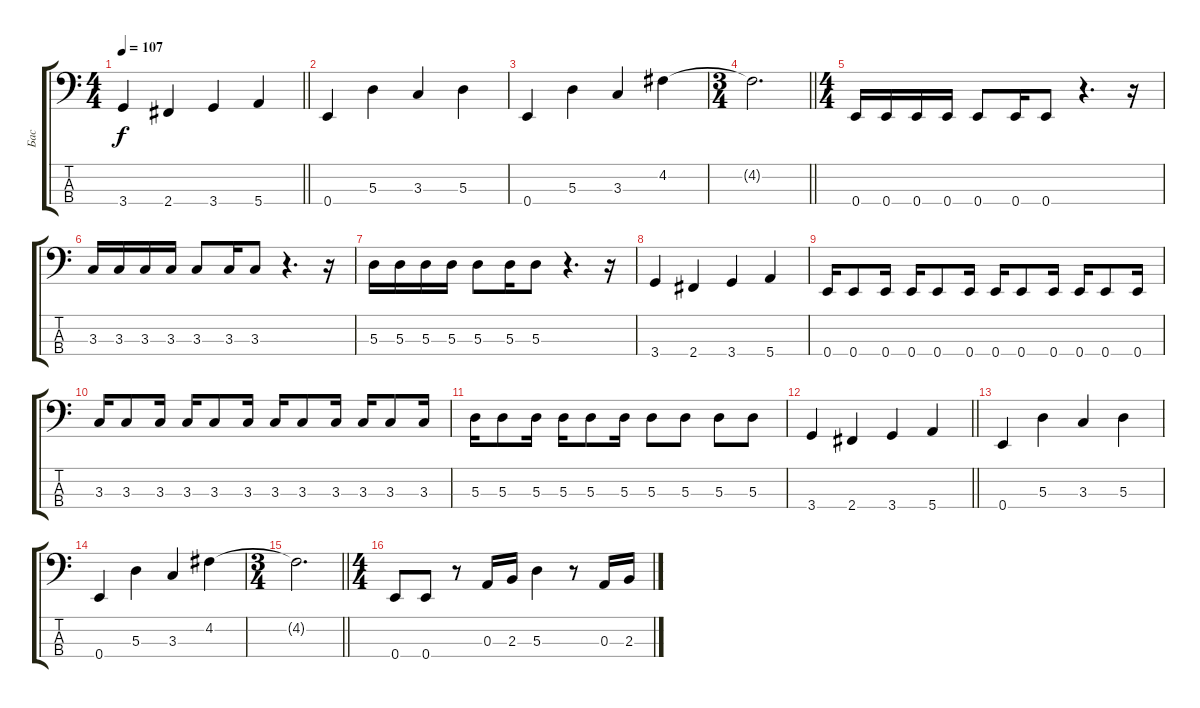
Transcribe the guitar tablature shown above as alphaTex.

\track ("Бас" "Бас") {instrument electricbassfinger}
\staff {score tabs}
\tuning (G2 D2 A1 E1) {hide}
\ts (4 4)
\tempo 107
\clef f4
\barLineRight lightlight
\ks c
3.4.4{dy f} 2.4.4 3.4.4 5.4.4 |
\section ("" "")
0.4.4 5.3.4 3.3.4 5.3.4 |
0.4.4 5.3.4 3.3.4 4.2.4 |
\ts (3 4)
\barLineRight lightlight
4.2{t}.2{d} |
\ts (4 4)
\section ("" "")
0.4.16 0.4.16 0.4.16 0.4.16 0.4.8 0.4.16 0.4.8 r.4{d} r.16 |
3.3.16 3.3.16 3.3.16 3.3.16 3.3.8 3.3.16 3.3.8 r.4{d} r.16 |
5.3.16 5.3.16 5.3.16 5.3.16 5.3.8 5.3.16 5.3.8 r.4{d} r.16 |
3.4.4 2.4.4 3.4.4 5.4.4 |
0.4.16 0.4.8 0.4.16 0.4.16 0.4.8 0.4.16 0.4.16 0.4.8 0.4.16 0.4.16 0.4.8 0.4.16 |
3.3.16 3.3.8 3.3.16 3.3.16 3.3.8 3.3.16 3.3.16 3.3.8 3.3.16 3.3.16 3.3.8 3.3.16 |
5.3.16 5.3.8 5.3.16 5.3.16 5.3.8 5.3.16 5.3.8 5.3.8 5.3.8 5.3.8 |
\barLineRight lightlight
3.4.4 2.4.4 3.4.4 5.4.4 |
\section ("" "")
0.4.4 5.3.4 3.3.4 5.3.4 |
0.4.4 5.3.4 3.3.4 4.2.4 |
\ts (3 4)
\barLineRight lightlight
4.2{t}.2{d} |
\ts (4 4)
\section ("" "")
0.4.8 0.4.8 r.8 0.3.16 2.3.16 5.3.4 r.8 0.3.16 2.3.16
